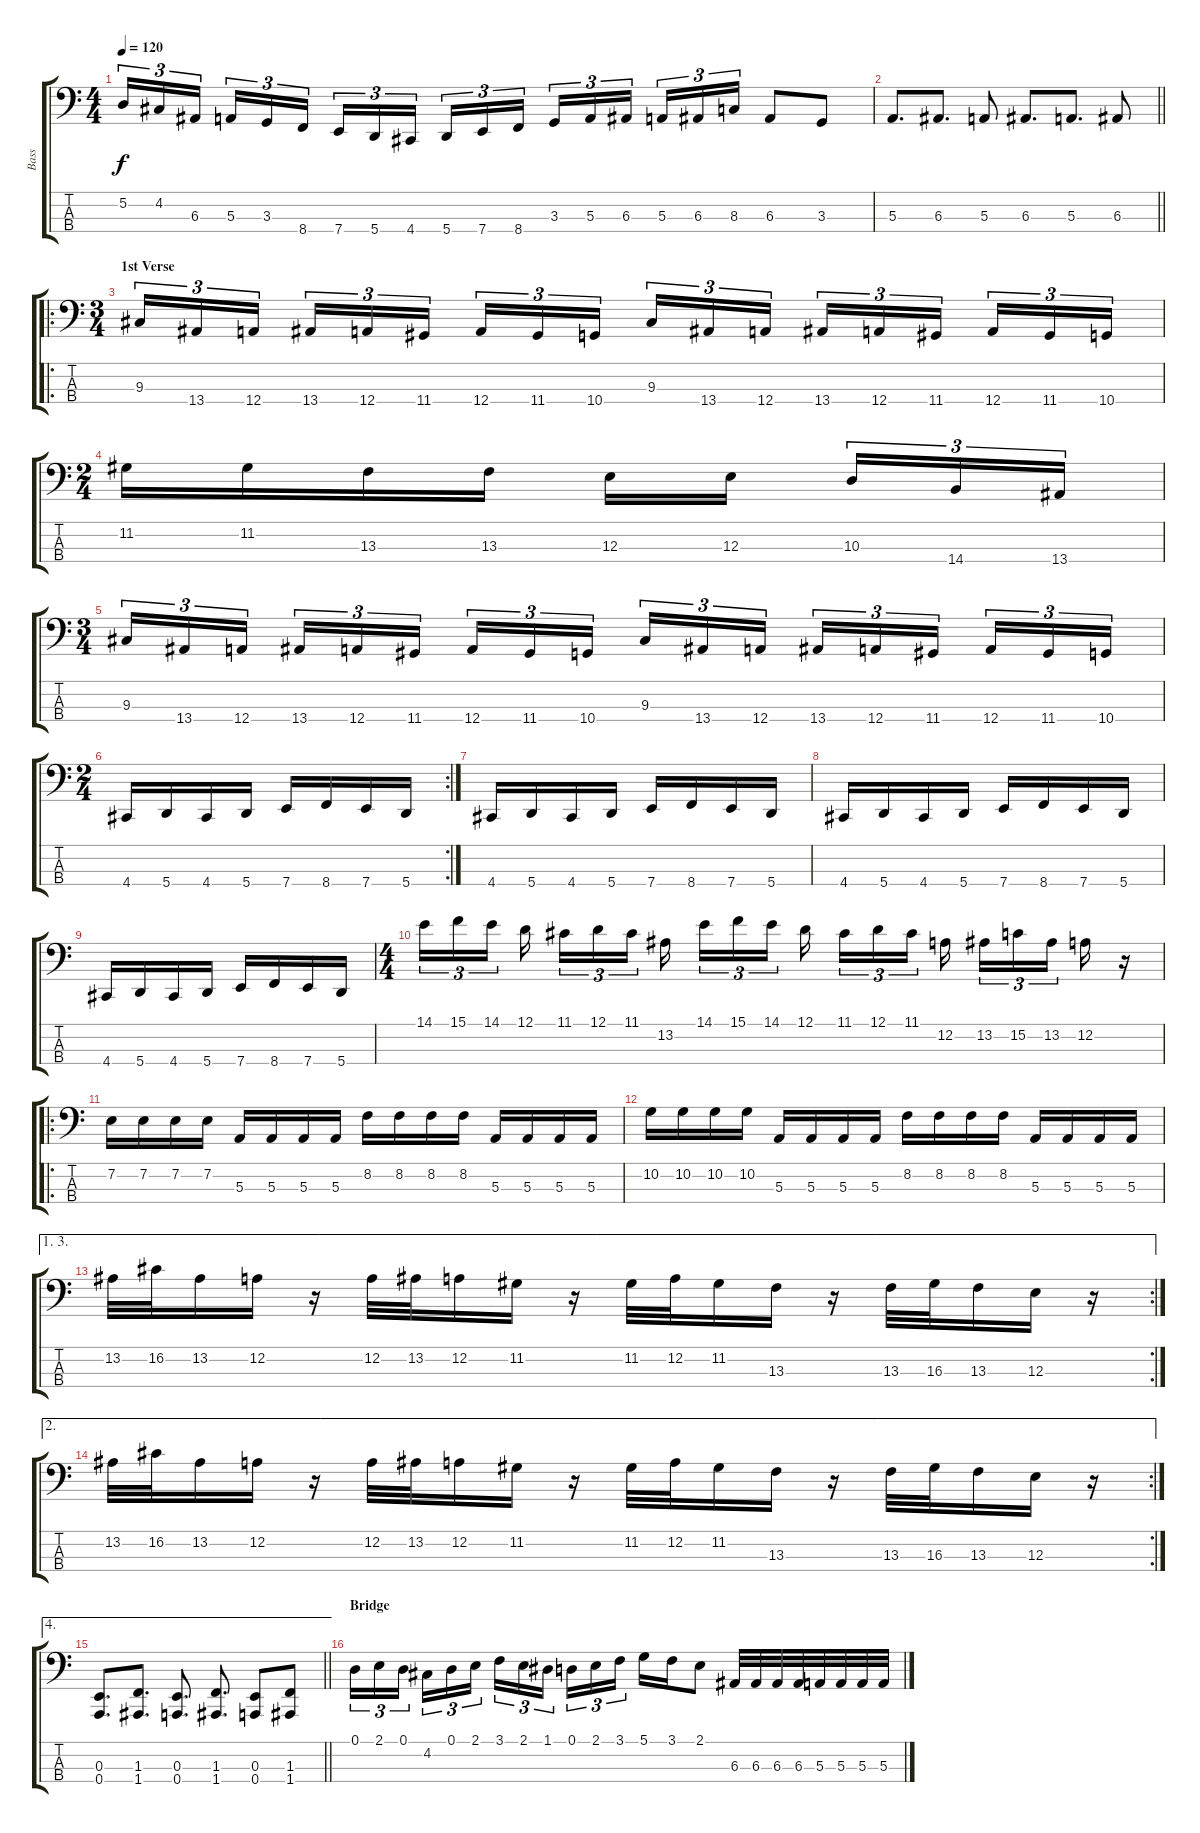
\track ("Bass" "Bass") {instrument electricbassfinger}
\staff {score tabs}
\tuning (D2 A1 E1 A0) {hide}
\ts (4 4)
\tempo 120
\clef f4
\ks c
5.2.16{tu (3 2) dy f} 4.2.16{tu (3 2)} 6.3.16{tu (3 2) beam splitsecondary} 5.3.16{tu (3 2)} 3.3.16{tu (3 2)} 8.4.16{tu (3 2)} 7.4.16{tu (3 2)} 5.4.16{tu (3 2)} 4.4.16{tu (3 2) beam splitsecondary} 5.4.16{tu (3 2)} 7.4.16{tu (3 2)} 8.4.16{tu (3 2)} 3.3.16{tu (3 2)} 5.3.16{tu (3 2)} 6.3.16{tu (3 2) beam splitsecondary} 5.3.16{tu (3 2)} 6.3.16{tu (3 2)} 8.3.16{tu (3 2)} 6.3.8 3.3.8 |
\barLineRight lightlight
5.3.8{d} 6.3.8{d} 5.3.8 6.3.8{d} 5.3.8{d} 6.3.8 |
\ro
\ts (3 4)
\section ("" "1st Verse")
9.3.16{tu (3 2)} 13.4.16{tu (3 2)} 12.4.16{tu (3 2) beam splitsecondary} 13.4.16{tu (3 2)} 12.4.16{tu (3 2)} 11.4.16{tu (3 2)} 12.4.16{tu (3 2)} 11.4.16{tu (3 2)} 10.4.16{tu (3 2) beam splitsecondary} 9.3.16{tu (3 2)} 13.4.16{tu (3 2)} 12.4.16{tu (3 2)} 13.4.16{tu (3 2)} 12.4.16{tu (3 2)} 11.4.16{tu (3 2) beam splitsecondary} 12.4.16{tu (3 2)} 11.4.16{tu (3 2)} 10.4.16{tu (3 2)} |
\ts (2 4)
11.2.16 11.2.16 13.3.16 13.3.16 12.3.16 12.3.16{beam splitsecondary} 10.3.16{tu (3 2)} 14.4.16{tu (3 2)} 13.4.16{tu (3 2)} |
\ts (3 4)
9.3.16{tu (3 2)} 13.4.16{tu (3 2)} 12.4.16{tu (3 2) beam splitsecondary} 13.4.16{tu (3 2)} 12.4.16{tu (3 2)} 11.4.16{tu (3 2)} 12.4.16{tu (3 2)} 11.4.16{tu (3 2)} 10.4.16{tu (3 2) beam splitsecondary} 9.3.16{tu (3 2)} 13.4.16{tu (3 2)} 12.4.16{tu (3 2)} 13.4.16{tu (3 2)} 12.4.16{tu (3 2)} 11.4.16{tu (3 2) beam splitsecondary} 12.4.16{tu (3 2)} 11.4.16{tu (3 2)} 10.4.16{tu (3 2)} |
\rc 2
\ts (2 4)
4.4.16 5.4.16 4.4.16 5.4.16 7.4.16 8.4.16 7.4.16 5.4.16 |
4.4.16 5.4.16 4.4.16 5.4.16 7.4.16 8.4.16 7.4.16 5.4.16 |
4.4.16 5.4.16 4.4.16 5.4.16 7.4.16 8.4.16 7.4.16 5.4.16 |
4.4.16 5.4.16 4.4.16 5.4.16 7.4.16 8.4.16 7.4.16 5.4.16 |
\ts (4 4)
14.1.16{tu (3 2)} 15.1.16{tu (3 2)} 14.1.16{tu (3 2) beam splitsecondary} 12.1.16{beam splitsecondary} 11.1.16{tu (3 2)} 12.1.16{tu (3 2)} 11.1.16{tu (3 2) beam splitsecondary} 13.2.16{beam splitsecondary} 14.1.16{tu (3 2)} 15.1.16{tu (3 2)} 14.1.16{tu (3 2)} 12.1.16{beam splitsecondary} 11.1.16{tu (3 2)} 12.1.16{tu (3 2)} 11.1.16{tu (3 2) beam splitsecondary} 12.2.16 13.2.16{tu (3 2)} 15.2.16{tu (3 2)} 13.2.16{tu (3 2) beam splitsecondary} 12.2.16 r.16 |
\ro
7.2.16 7.2.16 7.2.16 7.2.16 5.3.16 5.3.16 5.3.16 5.3.16 8.2.16 8.2.16 8.2.16 8.2.16 5.3.16 5.3.16 5.3.16 5.3.16 |
10.2.16 10.2.16 10.2.16 10.2.16 5.3.16 5.3.16 5.3.16 5.3.16 8.2.16 8.2.16 8.2.16 8.2.16 5.3.16 5.3.16 5.3.16 5.3.16 |
\ae (1 3)
\rc 2
13.2.32 16.2.32 13.2.16 12.2.16 r.16 12.2.32 13.2.32 12.2.16 11.2.16 r.16 11.2.32 12.2.32 11.2.16 13.3.16 r.16 13.3.32 16.3.32 13.3.16 12.3.16 r.16 |
\ae 2
\rc 2
13.2.32 16.2.32 13.2.16 12.2.16 r.16 12.2.32 13.2.32 12.2.16 11.2.16 r.16 11.2.32 12.2.32 11.2.16 13.3.16 r.16 13.3.32 16.3.32 13.3.16 12.3.16 r.16 |
\ae 4
\barLineRight lightlight
(0.3 0.4).8{d} (1.3 1.4).8{d} (0.3 0.4).8{d} (1.3 1.4).8{d} (0.3 0.4).8 (1.3 1.4).8 |
\section ("" "Bridge")
0.1.16{tu (3 2)} 2.1.16{tu (3 2)} 0.1.16{tu (3 2) beam splitsecondary} 4.2.16{tu (3 2)} 0.1.16{tu (3 2)} 2.1.16{tu (3 2)} 3.1.16{tu (3 2)} 2.1.16{tu (3 2)} 1.1.16{tu (3 2) beam splitsecondary} 0.1.16{tu (3 2)} 2.1.16{tu (3 2)} 3.1.16{tu (3 2)} 5.1.16 3.1.16 2.1.8 6.3.32 6.3.32 6.3.32 6.3.32 5.3.32 5.3.32 5.3.32 5.3.32
